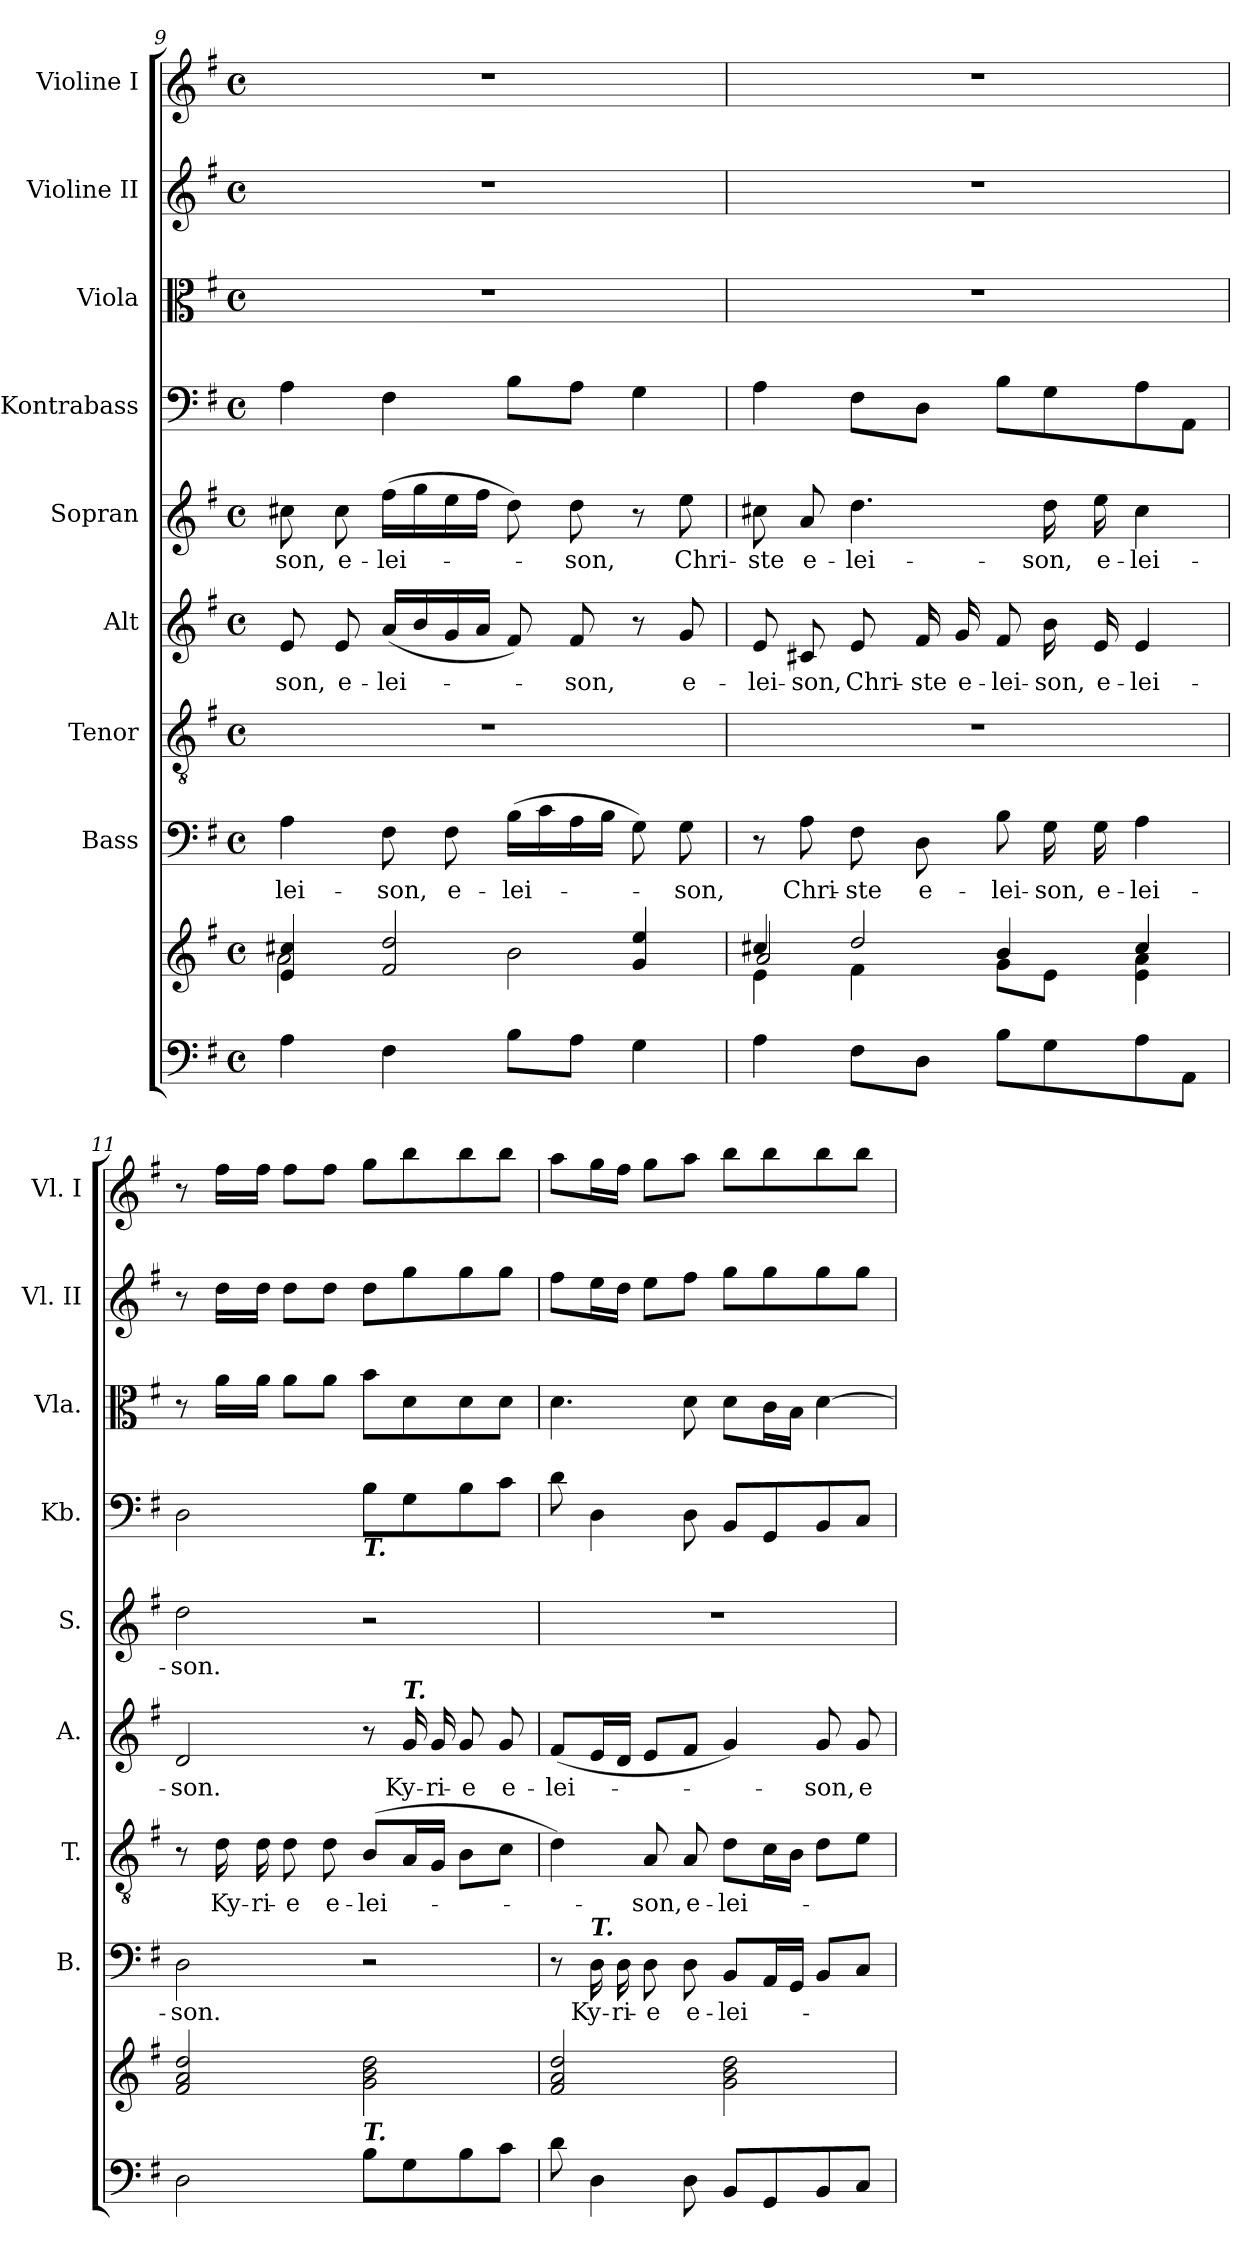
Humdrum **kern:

**kern	**kern	**kern	**text	**kern	**text	**kern	**text	**kern	**text	**kern	**kern	**kern	**kern
*part9	*part9	*part8	*part8	*part7	*part7	*part6	*part6	*part5	*part5	*part4	*part3	*part2	*part1
*staff10	*staff9	*staff8	*staff8	*staff7	*staff7	*staff6	*staff6	*staff5	*staff5	*staff4	*staff3	*staff2	*staff1
*	*	*I"Bass	*	*I"Tenor	*	*I"Alt	*	*I"Sopran	*	*I"Kontrabass	*I"Viola	*I"Violine II	*I"Violine I
*	*	*I'B.	*	*I'T.	*	*I'A.	*	*I'S.	*	*I'Kb.	*I'Vla.	*I'Vl. II	*I'Vl. I
*clefF4	*clefG2	*clefF4	*	*clefGv2	*	*clefG2	*	*clefG2	*	*clefF4	*clefC3	*clefG2	*clefG2
*	*	*	*	*	*	*	*	*	*	*ITrd7c12	*	*	*
*k[f#]	*k[f#]	*k[f#]	*	*k[f#]	*	*k[f#]	*	*k[f#]	*	*k[f#]	*k[f#]	*k[f#]	*k[f#]
*G:	*G:	*G:	*	*G:	*	*G:	*	*G:	*	*G:	*G:	*G:	*G:
*M4/4	*M4/4	*M4/4	*	*M4/4	*	*M4/4	*	*M4/4	*	*M4/4	*M4/4	*M4/4	*M4/4
*met(c)	*met(c)	*met(c)	*	*met(c)	*	*met(c)	*	*met(c)	*	*met(c)	*met(c)	*met(c)	*met(c)
=9	=9	=9	=9	=9	=9	=9	=9	=9	=9	=9	=9	=9	=9
*	*^	*	*	*	*	*	*	*	*	*	*	*	*
!	!	!	!	!LO:LY:b	!	!	!	!LO:LY:b	!	!LO:LY:b	!	!	!	!
4A\	4e/ 4cc#X/	2a\	4A\	-lei-	1r	.	8e/	-son,	8cc#X\	-son,	4AA\	1r	1r	1r
!	!	!	!	!	!	!	!	!LO:LY:b	!	!LO:LY:b	!	!	!	!
.	.	.	.	.	.	.	8e/	e-	8cc#\	e-	.	.	.	.
!	!	!	!	!LO:LY:b	!	!	!	!LO:LY:b	!	!LO:LY:b	!	!	!	!
4F#\	2f#/ 2dd/	.	8F#\	-son,	.	.	(<16a/LL	-lei-	(>16ff#\LL	-lei-	4FF#\	.	.	.
.	.	.	.	.	.	.	16b/	.	16gg\	.	.	.	.	.
!	!	!	!	!LO:LY:b	!	!	!	!	!	!	!	!	!	!
.	.	.	8F#\	e-	.	.	16g/	.	16ee\	.	.	.	.	.
.	.	.	.	.	.	.	16a/JJ	.	16ff#\JJ	.	.	.	.	.
!	!	!	!	!LO:LY:b	!	!	!	!	!	!	!	!	!	!
8B\L	.	2b\	(>16B\LL	-lei-	.	.	8f#/)	.	8dd\)	.	8BB\L	.	.	.
.	.	.	16c\	.	.	.	.	.	.	.	.	.	.	.
!	!	!	!	!	!	!	!	!LO:LY:b	!	!LO:LY:b	!	!	!	!
8A\J	.	.	16A\	.	.	.	8f#/	-son,	8dd\	-son,	8AA\J	.	.	.
.	.	.	16B\JJ	.	.	.	.	.	.	.	.	.	.	.
4G\	4g/ 4ee/	.	8G\)	.	.	.	8r	.	8r	.	4GG\	.	.	.
!	!	!	!	!LO:LY:b	!	!	!	!LO:LY:b	!	!LO:LY:b	!	!	!	!
.	.	.	8G\	-son,	.	.	8g/	e-	8ee\	Chri-	.	.	.	.
!!LO:PB:g=z
=10	=10	=10	=10	=10	=10	=10	=10	=10	=10	=10	=10	=10	=10	=10
*	*	*^	*	*	*	*	*	*	*	*	*	*	*	*
!	!	!	!	!	!	!	!	!	!LO:LY:b	!	!LO:LY:b	!	!	!	!
4A\	4cc#X/	4e\	2a/	8r	.	1r	.	8e/	-lei-	8cc#X\	-ste	4AA\	1r	1r	1r
!	!	!	!	!	!LO:LY:b	!	!	!	!LO:LY:b	!	!LO:LY:b	!	!	!	!
.	.	.	.	8A\	Chri-	.	.	8c#X/	-son,	8a/	e-	.	.	.	.
!	!	!	!	!	!LO:LY:b	!	!	!	!LO:LY:b	!	!LO:LY:b	!	!	!	!
8F#\L	2dd/	4f#\	.	8F#\	-ste	.	.	8e/	Chri-	4.dd\	-lei-	8FF#\L	.	.	.
!	!	!	!	!	!LO:LY:b	!	!	!	!LO:LY:b	!	!	!	!	!	!
8D\J	.	.	.	8D\	e-	.	.	16f#/	-ste	.	.	8DD\J	.	.	.
!	!	!	!	!	!	!	!	!	!LO:LY:b	!	!	!	!	!	!
.	.	.	.	.	.	.	.	16g/	e-	.	.	.	.	.	.
!	!	!	!	!	!LO:LY:b	!	!	!	!LO:LY:b	!	!	!	!	!	!
8B\L	.	8g\L	4b/	8B\	-lei-	.	.	8f#/	-lei-	.	.	8BB\L	.	.	.
!	!	!	!	!	!LO:LY:b	!	!	!	!LO:LY:b	!	!LO:LY:b	!	!	!	!
8G\	.	8e\J	.	16G\	-son,	.	.	16b\	-son,	16dd\	-son,	8GG\	.	.	.
!	!	!	!	!	!LO:LY:b	!	!	!	!LO:LY:b	!	!LO:LY:b	!	!	!	!
.	.	.	.	16G\	e-	.	.	16e/	e-	16ee\	e-	.	.	.	.
!	!	!	!	!	!LO:LY:b	!	!	!	!LO:LY:b	!	!LO:LY:b	!	!	!	!
8A\	4cc#/	4e\ 4a\	4ryy	4A\	-lei-	.	.	4e/	-lei-	4cc#\	-lei-	8AA\	.	.	.
8AA\J	.	.	.	.	.	.	.	.	.	.	.	8AAA\J	.	.	.
*	*v	*v	*v	*	*	*	*	*	*	*	*	*	*	*	*
=11	=11	=11	=11	=11	=11	=11	=11	=11	=11	=11	=11	=11	=11
!	!	!	!LO:LY:b	!	!	!	!LO:LY:b	!	!LO:LY:b	!	!	!	!
2D\	2f#/ 2a/ 2dd/	2D\	-son.	8r	.	2d/	-son.	2dd\	-son.	2DD\	8r	8r	8r
!	!	!	!	!	!LO:LY:b	!	!	!	!	!	!	!	!
.	.	.	.	16d\	Ky-	.	.	.	.	.	16a\LL	16dd\LL	16ff#\LL
!	!	!	!	!	!LO:LY:b	!	!	!	!	!	!	!	!
.	.	.	.	16d\	-ri-	.	.	.	.	.	16a\JJ	16dd\JJ	16ff#\JJ
!	!	!	!	!	!LO:LY:b	!	!	!	!	!	!	!	!
.	.	.	.	8d\	-e	.	.	.	.	.	8a\L	8dd\L	8ff#\L
!	!	!	!	!	!LO:LY:b	!	!	!	!	!	!	!	!
.	.	.	.	8d\	e-	.	.	.	.	.	8a\J	8dd\J	8ff#\J
!	!	!	!	!	!	!	!	!	!	!LO:TX:b:Bi:t=T.	!	!	!
!LO:TX:a:Bi:t=T.	!	!	!	!	!	!	!	!	!	!	!	!	!
!	!	!	!	!	!LO:LY:b	!	!	!	!	!	!	!	!
8B\L	2g\ 2b\ 2dd\	2r	.	(>8B/L	-lei-	8r	.	2r	.	8BB\L	8b\L	8dd\L	8gg\L
!	!	!	!	!	!	!LO:TX:a:Bi:t=T.	!	!	!	!	!	!	!
!	!	!	!	!	!	!	!LO:LY:b	!	!	!	!	!	!
8G\	.	.	.	16A/L	.	16g/	Ky-	.	.	8GG\	8d\	8gg\	8bb\
!	!	!	!	!	!	!	!LO:LY:b	!	!	!	!	!	!
.	.	.	.	16G/JJ	.	16g/	-ri-	.	.	.	.	.	.
!	!	!	!	!	!	!	!LO:LY:b	!	!	!	!	!	!
8B\	.	.	.	8B\L	.	8g/	-e	.	.	8BB\	8d\	8gg\	8bb\
!	!	!	!	!	!	!	!LO:LY:b	!	!	!	!	!	!
8c\J	.	.	.	8c\J	.	8g/	e-	.	.	8C\J	8d\J	8gg\J	8bb\J
=12	=12	=12	=12	=12	=12	=12	=12	=12	=12	=12	=12	=12	=12
!	!	!	!	!	!	!	!LO:LY:b	!	!	!	!	!	!
8d\	2f#/ 2a/ 2dd/	8r	.	4d\)	.	(<8f#/L	-lei-	1r	.	8D\	4.d\	8ff#\L	8aa\L
!	!	!LO:TX:a:Bi:t=T.	!	!	!	!	!	!	!	!	!	!	!
!	!	!	!LO:LY:b	!	!	!	!	!	!	!	!	!	!
4D\	.	16D\	Ky-	.	.	16e/L	.	.	.	4DD\	.	16ee\L	16gg\L
!	!	!	!LO:LY:b	!	!	!	!	!	!	!	!	!	!
.	.	16D\	-ri-	.	.	16d/JJ	.	.	.	.	.	16dd\JJ	16ff#\JJ
!	!	!	!LO:LY:b	!	!LO:LY:b	!	!	!	!	!	!	!	!
.	.	8D\	-e	8A/	-son,	8e/L	.	.	.	.	.	8ee\L	8gg\L
!	!	!	!LO:LY:b	!	!LO:LY:b	!	!	!	!	!	!	!	!
8D\	.	8D\	e-	8A/	e-	8f#/J	.	.	.	8DD\	8d\	8ff#\J	8aa\J
!	!	!	!LO:LY:b	!	!LO:LY:b	!	!	!	!	!	!	!	!
8BB/L	2g\ 2b\ 2dd\	8BB/L	-lei-	8d\L	-lei-	4g/)	.	.	.	8BBB/L	8d\L	8gg\L	8bb\L
8GG/	.	16AA/L	.	16c\L	.	.	.	.	.	8GGG/	16c\L	8gg\	8bb\
.	.	16GG/JJ	.	16B\JJ	.	.	.	.	.	.	16B\JJ	.	.
!	!	!	!	!	!	!	!LO:LY:b	!	!	!	!	!	!
8BB/	.	8BB/L	.	8d\L	.	8g/	-son,	.	.	8BBB/	[4d\	8gg\	8bb\
!	!	!	!	!	!	!	!LO:LY:b	!	!	!	!	!	!
8C/J	.	8C/J	.	8e\J	.	8g/	e-	.	.	8CC/J	.	8gg\J	8bb\J
=	=	=	=	=	=	=	=	=	=	=	=	=	=
*-	*-	*-	*-	*-	*-	*-	*-	*-	*-	*-	*-	*-	*-
